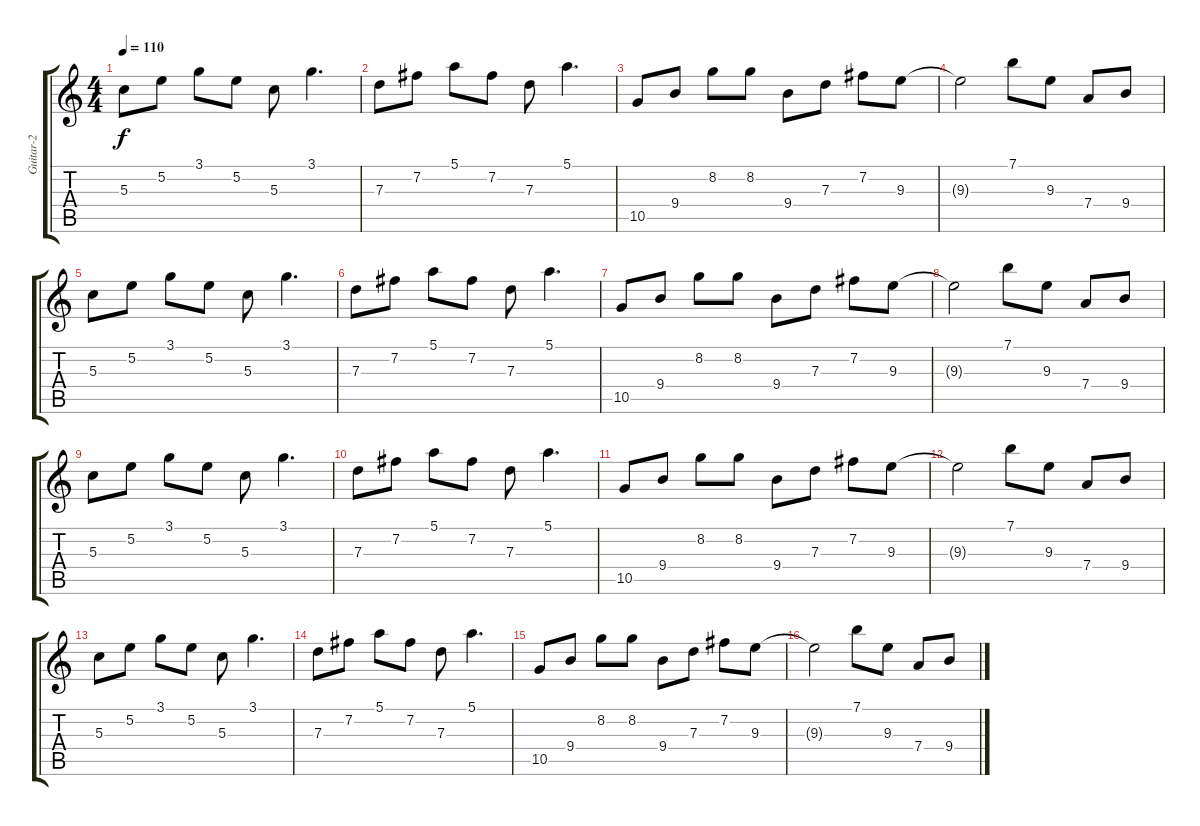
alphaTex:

\track ("Guitar-2" "Guitar-2") {instrument electricguitarjazz}
\staff {score tabs}
\tuning (E4 B3 G3 D3 A2 E2) {hide}
\ts (4 4)
\tempo 110
\clef g2
\ks c
5.3.8{dy f} 5.2.8 3.1.8 5.2.8 5.3.8 3.1.4{d} |
7.3.8 7.2.8 5.1.8 7.2.8 7.3.8 5.1.4{d} |
10.5.8 9.4.8 8.2.8 8.2.8 9.4.8 7.3.8 7.2.8 9.3.8 |
9.3{t}.2 7.1.8 9.3.8 7.4.8 9.4.8 |
5.3.8 5.2.8 3.1.8 5.2.8 5.3.8 3.1.4{d} |
7.3.8 7.2.8 5.1.8 7.2.8 7.3.8 5.1.4{d} |
10.5.8 9.4.8 8.2.8 8.2.8 9.4.8 7.3.8 7.2.8 9.3.8 |
9.3{t}.2 7.1.8 9.3.8 7.4.8 9.4.8 |
5.3.8 5.2.8 3.1.8 5.2.8 5.3.8 3.1.4{d} |
7.3.8 7.2.8 5.1.8 7.2.8 7.3.8 5.1.4{d} |
10.5.8 9.4.8 8.2.8 8.2.8 9.4.8 7.3.8 7.2.8 9.3.8 |
9.3{t}.2 7.1.8 9.3.8 7.4.8 9.4.8 |
5.3.8 5.2.8 3.1.8 5.2.8 5.3.8 3.1.4{d} |
7.3.8 7.2.8 5.1.8 7.2.8 7.3.8 5.1.4{d} |
10.5.8 9.4.8 8.2.8 8.2.8 9.4.8 7.3.8 7.2.8 9.3.8 |
9.3{t}.2 7.1.8 9.3.8 7.4.8 9.4.8
